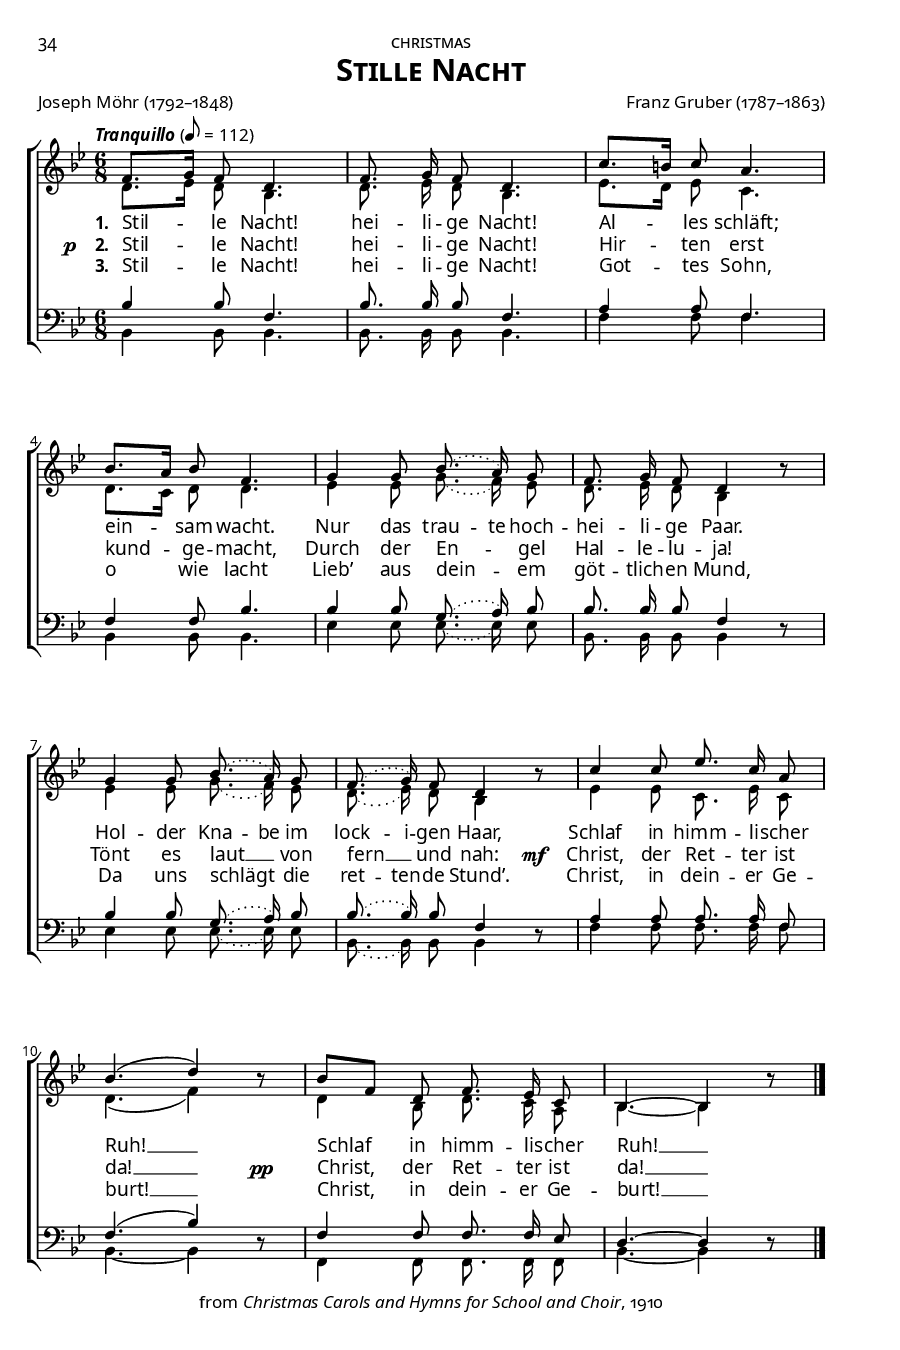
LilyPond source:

\version "2.14.2"
\include "util.ly"
\header {
  title = \markup{\override #'(font-name . "Garamond Premier Pro Semibold"){ \abs-fontsize #15 \smallCapsOldStyle"Stille Nacht"}}
  poet = \markup\oldStyleNum"Joseph Möhr (1792–1848)"
  composer = \markup\oldStyleNum"Franz Gruber (1787–1863)"
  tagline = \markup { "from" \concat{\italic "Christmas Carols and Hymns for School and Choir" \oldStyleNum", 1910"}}
}
\paper {
  paper-height = 9\in
  paper-width = 6\in
  indent = 0\in
  %system-system-spacing = #'((basic-distance . 10) (padding . 0))
  %system-system-spacing =
  %  #'((basic-distance . 0)
  %     (minimum-distance . 0)
  %     (padding . -0.35)
  %     (stretchability . 100))
  ragged-last-bottom = ##f
  ragged-bottom = ##f
  two-sided = ##t
  inner-margin = 0.5\in
  outer-margin = 0.25\in
  top-margin = 0.25\in
  bottom-margin = 0.25\in
  first-page-number = #034
  print-first-page-number = ##t
  headerLine = \markup{\override #'(font-name . "Garamond Premier Pro") \smallCapsOldStyle"christmas"}
  oddHeaderMarkup = \markup\fill-line{
     \override #'(font-name . "Garamond Premier Pro")\abs-fontsize #8.5
     \combine 
        \fill-line{"" \on-the-fly #print-page-number-check-first
        \oldStylePageNum""
        }
        \fill-line{\headerLine}
  }
  evenHeaderMarkup = \markup {
     \override #'(font-name . "Garamond Premier Pro")\abs-fontsize #8.5
     \combine
        \on-the-fly #print-page-number-check-first
        \oldStylePageNum""
        \fill-line{\headerLine}
  }
}
#(set-global-staff-size 15) \paper{ #(define fonts (make-pango-font-tree "GoudyOlSt BT" "Garamond Premier Pro" "Garamond Premier Pro" (/ 15 20))) }
global = {
  \key bes \major
  \time 6/8
  \autoBeamOff
  \override DynamicLineSpanner #'staff-padding = #0.0
  \override DynamicLineSpanner #'Y-extent = #'(-1 . 1)
}

sopMusic = \relative c' {
  \tempo \markup\italic"Tranquillo" 8 = 112
  \slurDotted 
  f8.[ g16] f8 d4. |
  f8. g16 f8 d4. |
  c'8.[ b16] c8 a4. | \break
  bes8.[ a16] bes8 f4. |
  
  g4 g8 bes8.( a16) g8 |
  f8.\noBeam g16\noBeam f8 d4 bes'8\rest | \break
  g4 g8 bes8.( a16) g8 |
  f8.\noBeam( g16\noBeam) f8 d4 bes'8\rest |
  
  \slurSolid c4 c8\noBeam ees8.\noBeam c16\noBeam a8 | \break
  bes4.( d4) bes8\rest |
  bes8[ f] d8 f8.\noBeam ees16\noBeam c8 |
  bes4.~bes4 bes'8\rest \bar "|."
}
sopWords = \lyricmode {
  
}

altoMusic = \relative c' {
  \slurDotted 
  d8.[ ees16] d8 bes4. |
  d8. ees16 d8 bes4. |
  ees8.[ d16] ees8 c4. |
  d8.[ c16] d8 d4. |
  
  ees4 ees8 g8.( f16) ees8 |
  d8.\noBeam ees16\noBeam d8\noBeam bes4 s8 |
  ees4 ees8 g8.( f16) ees8 |
  d8.\noBeam( ees16\noBeam) d8 bes4 s8 |
  
  \slurSolid ees4 ees8 c8.\noBeam ees16\noBeam c8 |
  d4.( f4) s8 |
  d4 bes8 d8.\noBeam c16\noBeam a8 |
  bes4.~ bes4 s8 \bar "|."
}
altoWords = \lyricmode {
  \dropLyricsV
  \set stanza = #"1. "
  Stil -- le Nacht!
  hei -- li -- ge Nacht!
  Al -- les schläft;
  ein -- sam wacht.
  Nur das
  \set ignoreMelismata = ##t
  trau -- te hoch -- hei -- li -- ge Paar. 
  Hol -- der Kna -- be im lock -- i -- gen Haar,
  \unset ignoreMelismata
  Schlaf in himm -- li -- scher Ruh! __ 
  Schlaf in himm -- li -- scher Ruh! __
}
altoWordsII = {
  \dropLyricsV
  \set stanza = \markup\concat{\dynamic"p   " "2. "}
  \lyricmode {
    Stil -- le Nacht!
    hei -- li -- ge Nacht!
    Hir -- ten erst kund -- ge -- macht,
    Durch der En -- gel Hal -- le -- lu -- ja!
    Tönt es laut __ von fern __ und nah:
  }
  \set stanza = \markup\dynamic"mf  "
  \lyricmode {
    Christ, der Ret -- ter ist da! __
  }
  \set stanza = \markup\dynamic"pp      "
  \lyricmode {
    Christ, der Ret -- ter ist da! __
  }
}
altoWordsIII = \lyricmode {
  \dropLyricsV
  \set stanza = #"3. "
  Stil -- le Nacht!
  hei -- li -- ge Nacht!
  Got -- tes Sohn, o wie lacht
  Lieb’ aus dein -- em göt -- tlich -- en Mund,
  Da uns schlägt die
  \set ignoreMelismata = ##t
  ret -- ten -- de Stund’. 
  \unset ignoreMelismata
  Christ, in dein -- er Ge -- burt! __
  Christ, in dein -- er Ge -- burt! __
}
altoWordsIV = \lyricmode {
\set ignoreMelismata = ##t
%\markup\italic 
  
}

tenorMusic = \relative c' {
  \slurDotted 
  bes4 bes8 f4. |
  bes8. bes16 bes8 f4. |
  a4 a8 f4. |
  f4 f8 bes4. |
  
  bes4 bes8 g8.( a16) bes8 |
  bes8.\noBeam bes16\noBeam bes8 f4 s8 |
  bes4 bes8 g8.( a16) bes8 |
  bes8.\noBeam( bes16\noBeam) bes8 f4 s8 |
  
  a4 a8\noBeam a8.\noBeam a16\noBeam f8 |
  \slurSolid f4.( bes4) s8 |
  f4 f8\noBeam f8.\noBeam f16\noBeam ees8 |
  d4.~d4 s8 \bar "|."
}
tenorWords = \lyricmode {

}

bassMusic = \relative c {
  \slurDotted 
  bes4 bes8 bes4. |
  bes8. bes16 bes8 bes4. |
  f'4 f8 f4. |
  bes,4 bes8 bes4. |
  
  ees4 ees8 ees8.( ees16) ees8 |
  bes8.\noBeam bes16\noBeam bes8\noBeam bes4 d8\rest |
  ees4 ees8 ees8.( ees16) ees8 |
  bes8.\noBeam( bes16\noBeam) bes8 bes4 d8\rest |
  
  f4 f8\noBeam f8.\noBeam f16\noBeam f8 |
  bes,4.~ bes4 d8\rest |
  f,4 f8\noBeam f8.\noBeam f16\noBeam f8 |
  bes4.~ bes4 d8\rest \bar "|."
}
bassWords = \lyricmode {

}

\score {
  <<
   \new ChoirStaff <<
%    \new Lyrics = sopranos \with { \override VerticalAxisGroup #'nonstaff-relatedstaff-spacing = #'((basic-distance . 1)) }
    \new Staff = women <<
      \new Voice = "sopranos" { \voiceOne << \global \sopMusic >> }
      \new Voice = "altos" { \voiceTwo << \global \altoMusic >> }
    >>
    \new Lyrics \with { alignAboveContext = #"women" \override VerticalAxisGroup #'nonstaff-relatedstaff-spacing = #'((basic-distance . 1))} \lyricsto "sopranos" \sopWords
    \new Lyrics = "altosIV"  \with { alignBelowContext = #"women" \override VerticalAxisGroup #'nonstaff-relatedstaff-spacing = #'((basic-distance . 1))} \lyricsto "sopranos" \altoWordsIV
    \new Lyrics = "altosIII"  \with { alignBelowContext = #"women" \override VerticalAxisGroup #'nonstaff-relatedstaff-spacing = #'((basic-distance . 1))} \lyricsto "sopranos" \altoWordsIII
    \new Lyrics = "altosII"  \with { alignBelowContext = #"women" \override VerticalAxisGroup #'nonstaff-relatedstaff-spacing = #'((basic-distance . 1))} \lyricsto "sopranos" \altoWordsII
    \new Lyrics = "altos"  \with { alignBelowContext = #"women" \override VerticalAxisGroup #'nonstaff-relatedstaff-spacing = #'((basic-distance . 1))} \lyricsto "sopranos" \altoWords
   \new Staff = men <<
      \clef bass
      \new Voice = "tenors" { \voiceOne << \global \tenorMusic >> }
      \new Voice = "basses" { \voiceTwo << \global \bassMusic >> }
    >>
    \new Lyrics \with { alignAboveContext = #"men" \override VerticalAxisGroup #'nonstaff-relatedstaff-spacing = #'((basic-distance . 1)) } \lyricsto "tenors" \tenorWords
    \new Lyrics \with { alignBelowContext = #"men" \override VerticalAxisGroup #'nonstaff-relatedstaff-spacing = #'((basic-distance . 1)) } \lyricsto "basses" \bassWords
  >>
%    \new PianoStaff << \new Staff { \new Voice { \pianoRH } } \new Staff { \clef "bass" \pianoLH } >>
  >>
  \layout {
    \context {
      \Score
      %\override SpacingSpanner #'base-shortest-duration = #(ly:make-moment 1 8)
      %\override SpacingSpanner #'common-shortest-duration = #(ly:make-moment 1 4)
    }
    \context {
      % Remove all empty staves
      % \Staff \RemoveEmptyStaves \override VerticalAxisGroup #'remove-first = ##t
    }
  }
  \midi {
    \tempo 4 = 90
    \set Staff.midiInstrument = "flute"
  
    \context {
      \Voice
      \remove "Dynamic_performer"
    }
  }
}
